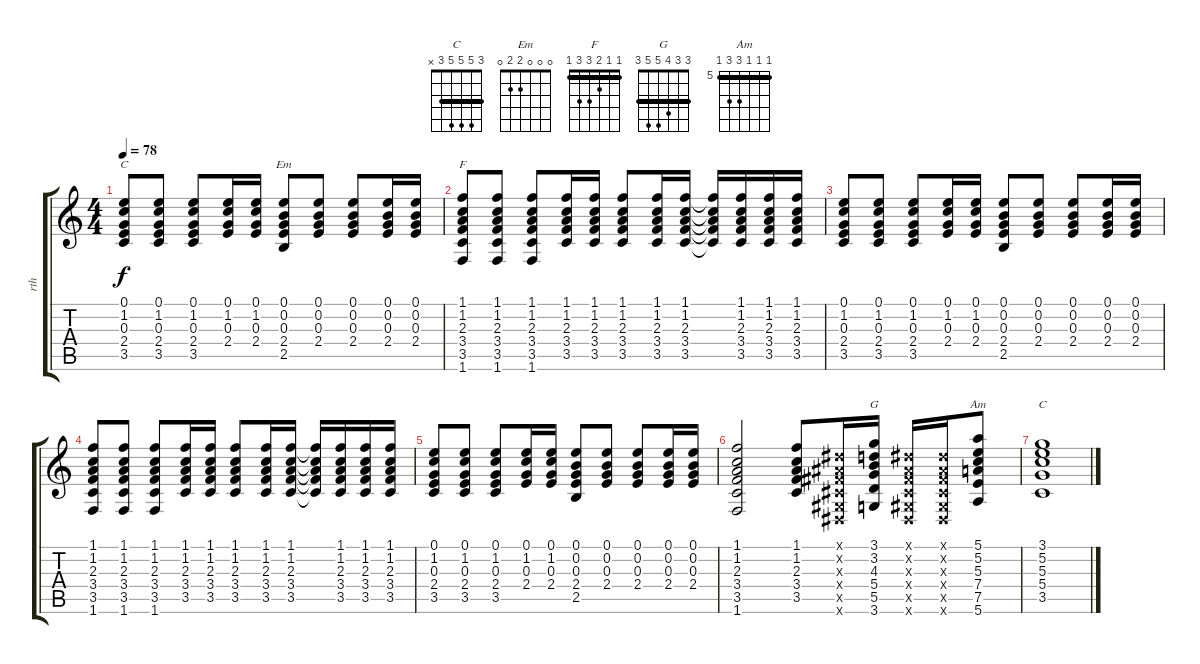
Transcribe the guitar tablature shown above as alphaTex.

\track ("rth" "rth") {instrument electricguitarclean}
\staff {score tabs}
\tuning (E4 B3 G3 D3 A2 E2) {hide}
\chord ("C" 0 1 0 2 3 x)
\chord ("Em" 0 0 0 2 2 0)
\chord ("F" 1 1 2 3 3 1) {barre 1}
\chord ("G" 3 3 4 5 5 3) {barre 3}
\chord ("Am" 5 5 5 7 7 5) {firstfret 5 barre 5}
\chord ("C" 3 5 5 5 3 x) {barre 3}
\ts (4 4)
\tempo 78
\clef g2
\ks c
(0.1 1.2 0.3 2.4 3.5).8{ch "C" dy f} (0.1 1.2 0.3 2.4 3.5).8 (0.1 1.2 0.3 2.4 3.5).8 (0.1 1.2 0.3 2.4).16 (0.1 1.2 0.3 2.4).16 (0.1 0.2 0.3 2.4 2.5).8{ch "Em"} (0.1 0.2 0.3 2.4).8 (0.1 0.2 0.3 2.4).8 (0.1 0.2 0.3 2.4).16 (0.1 0.2 0.3 2.4).16 |
(1.1 1.2 2.3 3.4 3.5 1.6).8{ch "F"} (1.1 1.2 2.3 3.4 3.5 1.6).8 (1.1 1.2 2.3 3.4 3.5 1.6).8 (1.1 1.2 2.3 3.4 3.5).16 (1.1 1.2 2.3 3.4 3.5).16 (1.1 1.2 2.3 3.4 3.5).8 (1.1 1.2 2.3 3.4 3.5).16 (1.1 1.2 2.3 3.4 3.5).16 (1.1{t} 1.2{t} 2.3{t} 3.4{t} 3.5{t}).16 (1.1 1.2 2.3 3.4 3.5).16 (1.1 1.2 2.3 3.4 3.5).16 (1.1 1.2 2.3 3.4 3.5).16 |
(0.1 1.2 0.3 2.4 3.5).8 (0.1 1.2 0.3 2.4 3.5).8 (0.1 1.2 0.3 2.4 3.5).8 (0.1 1.2 0.3 2.4).16 (0.1 1.2 0.3 2.4).16 (0.1 0.2 0.3 2.4 2.5).8 (0.1 0.2 0.3 2.4).8 (0.1 0.2 0.3 2.4).8 (0.1 0.2 0.3 2.4).16 (0.1 0.2 0.3 2.4).16 |
(1.1 1.2 2.3 3.4 3.5 1.6).8 (1.1 1.2 2.3 3.4 3.5 1.6).8 (1.1 1.2 2.3 3.4 3.5 1.6).8 (1.1 1.2 2.3 3.4 3.5).16 (1.1 1.2 2.3 3.4 3.5).16 (1.1 1.2 2.3 3.4 3.5).8 (1.1 1.2 2.3 3.4 3.5).16 (1.1 1.2 2.3 3.4 3.5).16 (1.1{t} 1.2{t} 2.3{t} 3.4{t} 3.5{t}).16 (1.1 1.2 2.3 3.4 3.5).16 (1.1 1.2 2.3 3.4 3.5).16 (1.1 1.2 2.3 3.4 3.5).16 |
(0.1 1.2 0.3 2.4 3.5).8 (0.1 1.2 0.3 2.4 3.5).8 (0.1 1.2 0.3 2.4 3.5).8 (0.1 1.2 0.3 2.4).16 (0.1 1.2 0.3 2.4).16 (0.1 0.2 0.3 2.4 2.5).8 (0.1 0.2 0.3 2.4).8 (0.1 0.2 0.3 2.4).8 (0.1 0.2 0.3 2.4).16 (0.1 0.2 0.3 2.4).16 |
(1.1 1.2 2.3 3.4 3.5 1.6).2 (1.1 1.2 2.3 3.4 3.5).8 (-1.1{x} -1.2{x} -1.3{x} -1.4{x} -1.5{x} -1.6{x}).16 (3.1 3.2 4.3 5.4 5.5 3.6).16{ch "G"} (-1.1{x} -1.2{x} -1.3{x} -1.4{x} -1.5{x} -1.6{x}).16 (-1.1{x} -1.2{x} -1.3{x} -1.4{x} -1.5{x} -1.6{x}).16 (5.1 5.2 5.3 7.4 7.5 5.6).8{ch "Am"} |
(3.1 5.2 5.3 5.4 3.5).1{ch "C"}
